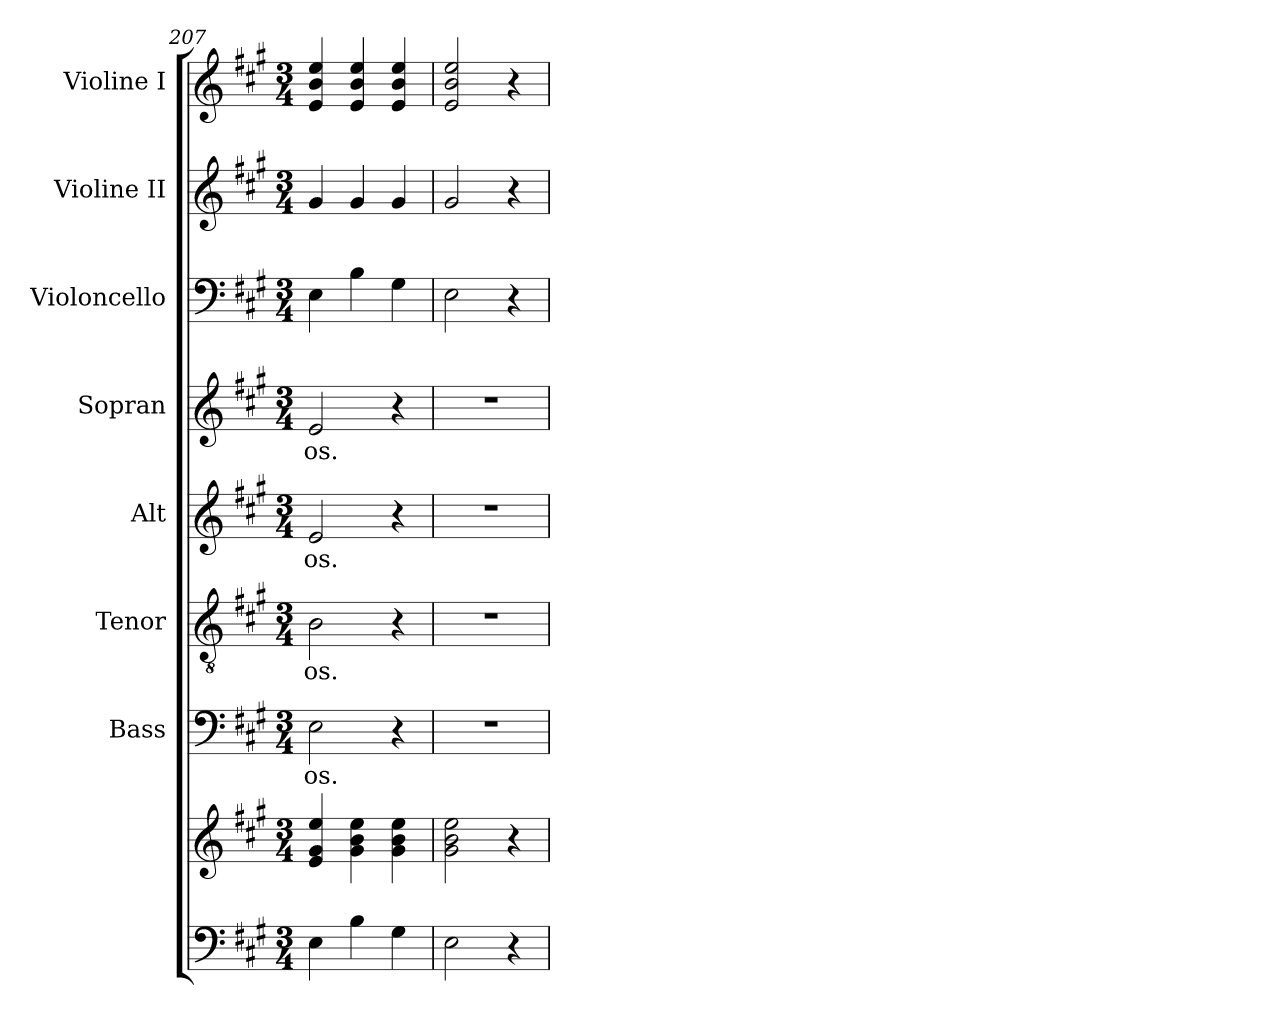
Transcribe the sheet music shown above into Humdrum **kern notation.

**kern	**kern	**kern	**text	**kern	**text	**kern	**text	**kern	**text	**kern	**kern	**kern
*part8	*part8	*part7	*part7	*part6	*part6	*part5	*part5	*part4	*part4	*part3	*part2	*part1
*staff9	*staff8	*staff7	*staff7	*staff6	*staff6	*staff5	*staff5	*staff4	*staff4	*staff3	*staff2	*staff1
*	*	*I"Bass	*	*I"Tenor	*	*I"Alt	*	*I"Sopran	*	*I"Violoncello	*I"Violine II	*I"Violine I
*	*	*I'B.	*	*I'T.	*	*I'A.	*	*I'S.	*	*I'Vc.	*I'Vl. II	*I'Vl. I
*clefF4	*clefG2	*clefF4	*	*clefGv2	*	*clefG2	*	*clefG2	*	*clefF4	*clefG2	*clefG2
*	*	*	*	*	*	*	*	*	*	*ITrd7c12	*	*
*k[f#c#g#]	*k[f#c#g#]	*k[f#c#g#]	*	*k[f#c#g#]	*	*k[f#c#g#]	*	*k[f#c#g#]	*	*k[f#c#g#]	*k[f#c#g#]	*k[f#c#g#]
*A:	*A:	*A:	*	*A:	*	*A:	*	*A:	*	*A:	*A:	*A:
*M3/4	*M3/4	*M3/4	*	*M3/4	*	*M3/4	*	*M3/4	*	*M3/4	*M3/4	*M3/4
=207	=207	=207	=207	=207	=207	=207	=207	=207	=207	=207	=207	=207
!	!	!	!LO:LY:b	!	!LO:LY:b	!	!LO:LY:b	!	!LO:LY:b	!	!	!
4E\	4e/ 4g#/ 4ee/	2E\	-os.	2B\	-os.	2e/	-os.	2e/	-os.	4EE\	4g#/	4e/ 4b/ 4ee/
4B\	4g#\ 4b\ 4ee\	.	.	.	.	.	.	.	.	4BB\	4g#/	4e/ 4b/ 4ee/
4G#\	4g#\ 4b\ 4ee\	4r	.	4r	.	4r	.	4r	.	4GG#\	4g#/	4e/ 4b/ 4ee/
=208	=208	=208	=208	=208	=208	=208	=208	=208	=208	=208	=208	=208
2E\	2g#\ 2b\ 2ee\	2.r	.	2.r	.	2.r	.	2.r	.	2EE\	2g#/	2e/ 2b/ 2ee/
4r	4r	.	.	.	.	.	.	.	.	4r	4r	4r
=	=	=	=	=	=	=	=	=	=	=	=	=
*-	*-	*-	*-	*-	*-	*-	*-	*-	*-	*-	*-	*-
